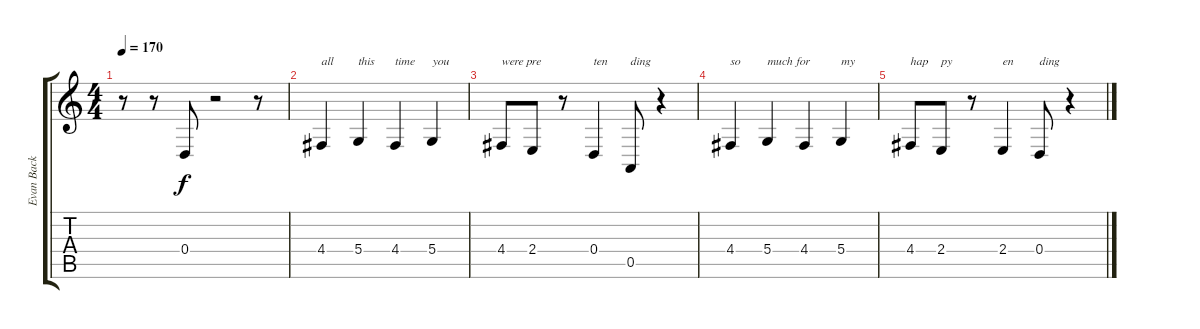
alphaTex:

\track ("Evan Back Vocals" "Evan Back ") {instrument lead6voice}
\staff {score tabs}
\tuning (E4 B3 G3 D3 A2 E2) {hide}
\ts (4 4)
\tempo 170
\clef g2
\ks c
r.8{dy f} r.8 0.4.8 r.2 r.8 |
4.4.4{txt "all"} 5.4.4{txt "this"} 4.4.4{txt "time"} 5.4.4{txt "you"} |
4.4.8{txt "were pre"} 2.4.8 r.8 0.4.4{txt "ten"} 0.5.8{txt "ding"} r.4 |
4.4.4{txt "so"} 5.4.4{txt "much for"} 4.4.4 5.4.4{txt "my"} |
4.4.8{txt "hap"} 2.4.8{txt "py"} r.8 2.4.4{txt "en"} 0.4.8{txt "ding"} r.4
